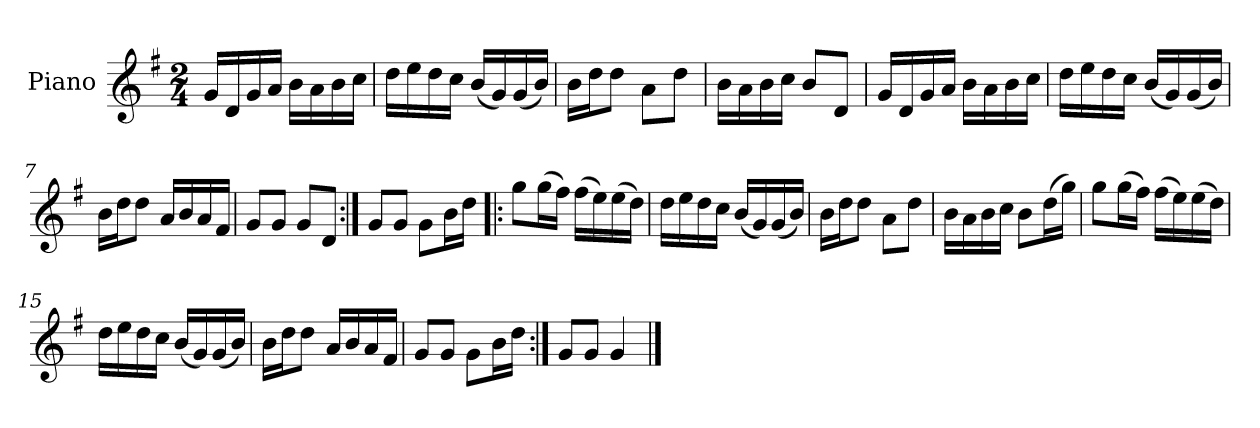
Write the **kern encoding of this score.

**kern
*part1
*staff1
*I"Piano
*I'Pno.
*clefG2
*k[f#]
*M2/4
=1
16g/LL
16d/
16g/
16a/JJ
16b\LL
16a\
16b\
16cc\JJ
=2
16dd\LL
16ee\
16dd\
16cc\JJ
(16b/LL
16g/)
(16g/
16b/JJ)
=3
16b\LL
16dd\J
8dd\J
8a\L
8dd\J
=4
16b\LL
16a\
16b\
16cc\JJ
8b/L
8d/J
!!LO:LB:g=z
=5
16g/LL
16d/
16g/
16a/JJ
16b\LL
16a\
16b\
16cc\JJ
=6
16dd\LL
16ee\
16dd\
16cc\JJ
(16b/LL
16g/)
(16g/
16b/JJ)
=7
16b\LL
16dd\J
8dd\J
16a/LL
16b/
16a/
16f#/JJ
=8
8g/L
8g/J
8g/L
8d/J
=9:|!
8g/L
8g/J
8g\L
16b\L
16dd\JJ
!!LO:LB:g=z
=10!|:
8gg\L
(16gg\L
16ff#\JJ)
(16ff#\LL
16ee\)
(16ee\
16dd\JJ)
=11
16dd\LL
16ee\
16dd\
16cc\JJ
(16b/LL
16g/)
(16g/
16b/JJ)
=12
16b\LL
16dd\J
8dd\J
8a\L
8dd\J
=13
16b\LL
16a\
16b\
16cc\JJ
8b\L
(16dd\L
16gg\JJ)
!!LO:LB:g=z
=14
8gg\L
(16gg\L
16ff#\JJ)
(16ff#\LL
16ee\)
(16ee\
16dd\JJ)
=15
16dd\LL
16ee\
16dd\
16cc\JJ
(16b/LL
16g/)
(16g/
16b/JJ)
=16
16b\LL
16dd\J
8dd\J
16a/LL
16b/
16a/
16f#/JJ
=17
8g/L
8g/J
8g\L
16b\L
16dd\JJ
=18:|!
8g/L
8g/J
4g/
==
*-
